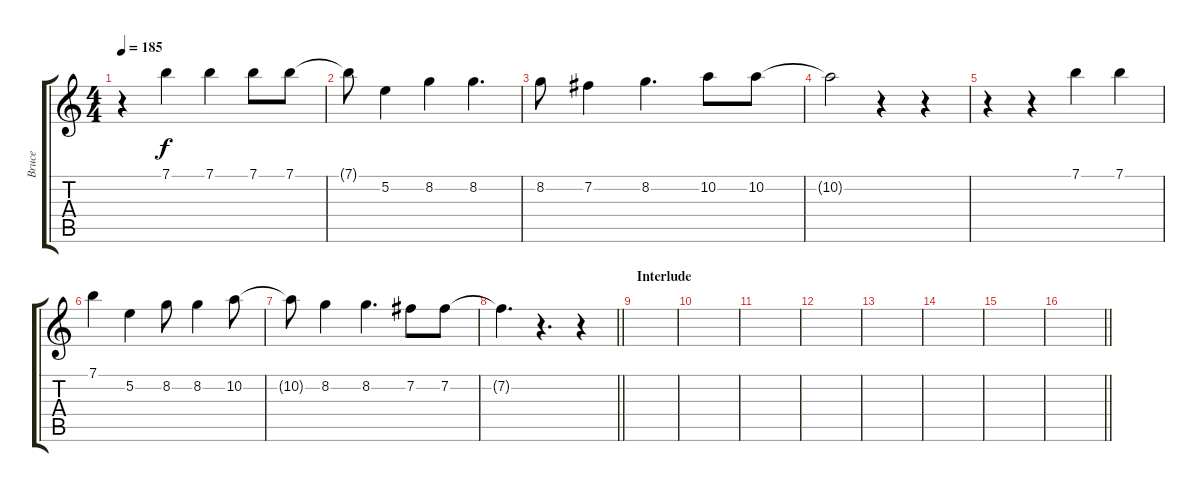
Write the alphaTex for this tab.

\track ("Bruce" "Bruce") {instrument electricguitarclean}
\staff {score tabs}
\tuning (E4 B3 G3 D3 A2 E2) {hide}
\ts (4 4)
\tempo 185
\clef g2
\ks c
r.4{dy f} 7.1.4 7.1.4 7.1.8 7.1.8 |
7.1{t}.8 5.2.4 8.2.4 8.2.4{d} |
8.2.8 7.2.4 8.2.4{d} 10.2.8 10.2.8 |
10.2{t}.2 r.4 r.4 |
r.4 r.4 7.1.4 7.1.4 |
7.1.4 5.2.4 8.2.8 8.2.4 10.2.8 |
10.2{t}.8 8.2.4 8.2.4{d} 7.2.8 7.2.8 |
\barLineRight lightlight
7.2{t}.4{d} r.4{d} r.4 |
\section ("" "Interlude")
|
|
|
|
|
|
|
\barLineRight lightlight
